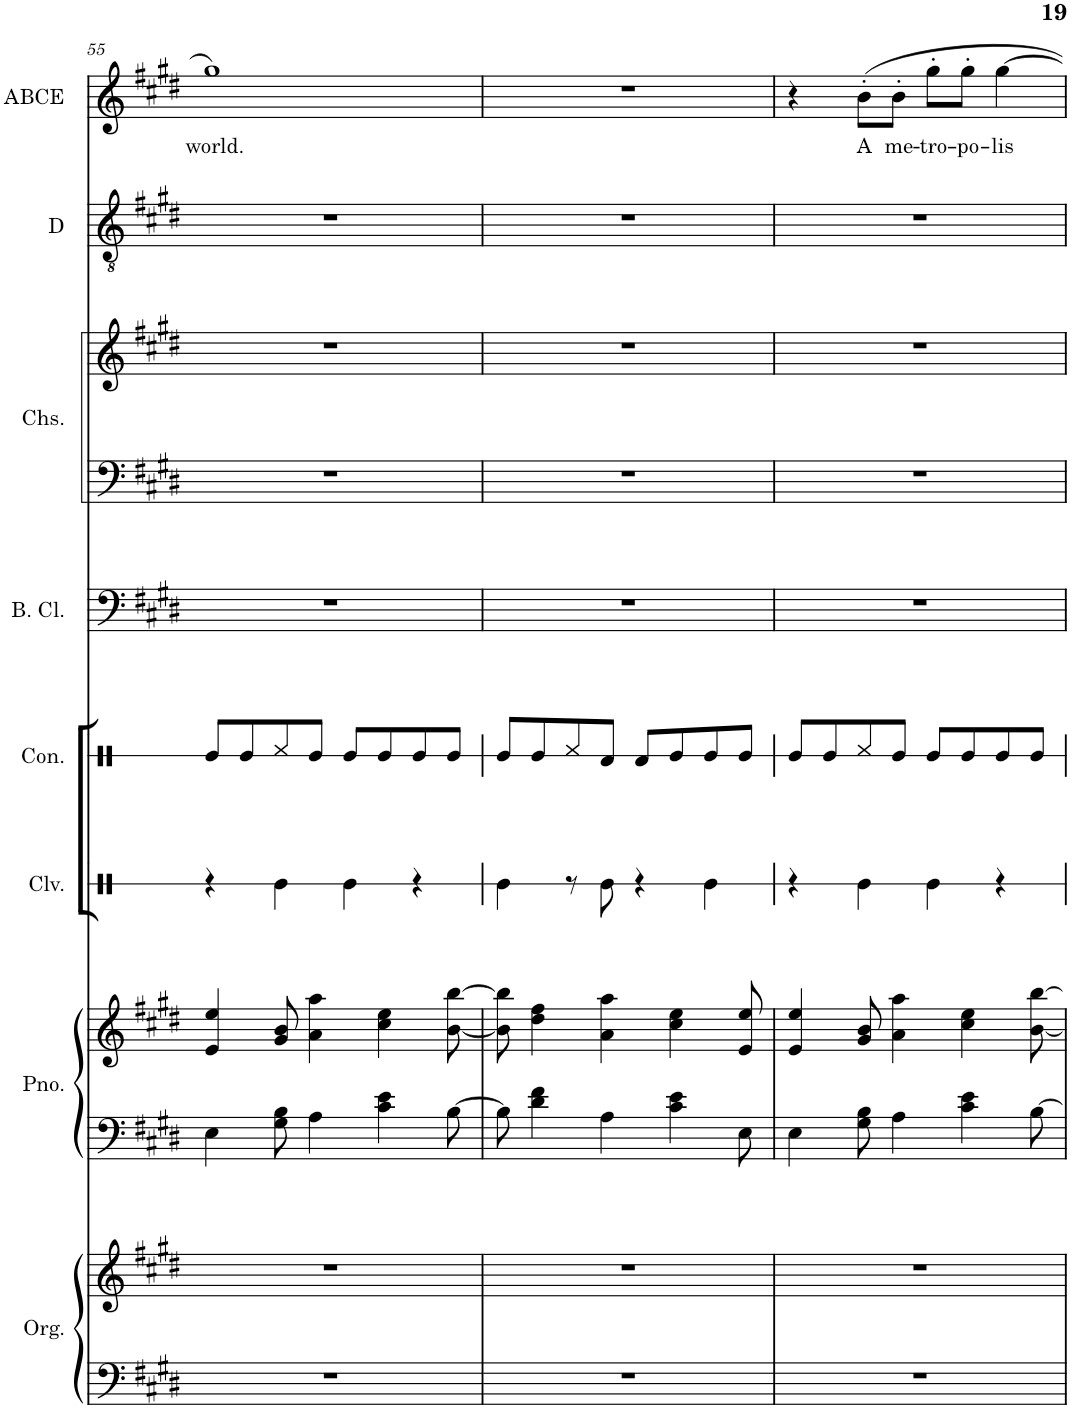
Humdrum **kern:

**kern	**kern	**kern	**kern	**kern	**kern	**kern	**kern	**kern	**kern	**kern	**text
*part8	*part8	*part7	*part7	*part6	*part5	*part4	*part3	*part3	*part2	*part1	*part1
*staff11	*staff10	*staff9	*staff8	*staff7	*staff6	*staff5	*staff4	*staff3	*staff2	*staff1	*staff1
*I"Organ	*	*I"Piano	*	*I"Claves	*I"Congas	*I"Bass Clarinet	*I"Chorus	*	*I"Dan	*I"Allie Belle Celle Ellie	*
*I'Org.	*	*I'Pno.	*	*I'Clv.	*I'Con.	*I'B. Cl.	*I'Chs.	*	*I'D	*I'ABCE	*
!!LO:PB:g=z
*clefF4	*clefG2	*clefF4	*clefG2	*clefX	*clefX	*clefF4	*clefF4	*clefG2	*clefGv2	*clefG2	*
*	*	*	*	*	*	*Trd8c14	*	*	*Trd8c14	*Trd1c2	*
*k[f#c#g#d#]	*k[f#c#g#d#]	*k[f#c#g#d#]	*k[f#c#g#d#]	*k[]	*k[]	*k[f#c#g#d#]	*k[f#c#g#d#]	*k[f#c#g#d#]	*k[f#c#g#d#]	*k[f#c#g#d#]	*
*M4/4	*M4/4	*M4/4	*M4/4	*M4/4	*M4/4	*M4/4	*M4/4	*M4/4	*M4/4	*M4/4	*
=55	=55	=55	=55	=55	=55	=55	=55	=55	=55	=55	=55
!	!	!	!	!	!	!	!	!	!	!	!LO:LY:b
1r	1r	4E\	4e/ 4ee/	4r	8Re/L	1r	1r	1r	1r	1gg#	world.
.	.	.	.	.	8Re/	.	.	.	.	.	.
.	.	8G#\ 8B\	8g#/ 8b/	4Re\	8Rf/	.	.	.	.	.	.
.	.	4A\	4a\ 4aa\	.	8Re/J	.	.	.	.	.	.
.	.	.	.	4Re\	8Re/L	.	.	.	.	.	.
.	.	4c#\ 4e\	4cc#\ 4ee\	.	8Re/	.	.	.	.	.	.
.	.	.	.	4r	8Re/	.	.	.	.	.	.
.	.	[8B\	[8b\ [8bb\	.	8Re/J	.	.	.	.	.	.
=56	=56	=56	=56	=56	=56	=56	=56	=56	=56	=56	=56
1r	1r	8B\]	8b\] 8bb\]	4Re\	8Re/L	1r	1r	1r	1r	1r	.
.	.	4d#\ 4f#\	4dd#\ 4ff#\	.	8Re/	.	.	.	.	.	.
.	.	.	.	8r	8Rf/	.	.	.	.	.	.
.	.	4A\	4a\ 4aa\	8Re\	8Rd/J	.	.	.	.	.	.
.	.	.	.	4r	8Rd/L	.	.	.	.	.	.
.	.	4c#\ 4e\	4cc#\ 4ee\	.	8Re/	.	.	.	.	.	.
.	.	.	.	4Re\	8Re/	.	.	.	.	.	.
.	.	8E\	8e/ 8ee/	.	8Re/J	.	.	.	.	.	.
=57	=57	=57	=57	=57	=57	=57	=57	=57	=57	=57	=57
1r	1r	4E\	4e/ 4ee/	4r	8Re/L	1r	1r	1r	1r	4r	.
.	.	.	.	.	8Re/	.	.	.	.	.	.
!	!	!	!	!	!	!	!	!	!	!	!LO:LY:b
.	.	8G#\ 8B\	8g#/ 8b/	4Re\	8Rf/	.	.	.	.	8b'\L	A
!	!	!	!	!	!	!	!	!	!	!	!LO:LY:b
.	.	4A\	4a\ 4aa\	.	8Re/J	.	.	.	.	8b'\J	me-
!	!	!	!	!	!	!	!	!	!	!	!LO:LY:b
.	.	.	.	4Re\	8Re/L	.	.	.	.	8gg#'\L	-tro-
!	!	!	!	!	!	!	!	!	!	!	!LO:LY:b
.	.	4c#\ 4e\	4cc#\ 4ee\	.	8Re/	.	.	.	.	8gg#'\J	-po-
!	!	!	!	!	!	!	!	!	!	!	!LO:LY:b
.	.	.	.	4r	8Re/	.	.	.	.	[4gg#\	-lis
.	.	[8B\	[8b\ [8bb\	.	8Re/J	.	.	.	.	.	.
=	=	=	=	=	=	=	=	=	=	=	=
*-	*-	*-	*-	*-	*-	*-	*-	*-	*-	*-	*-
